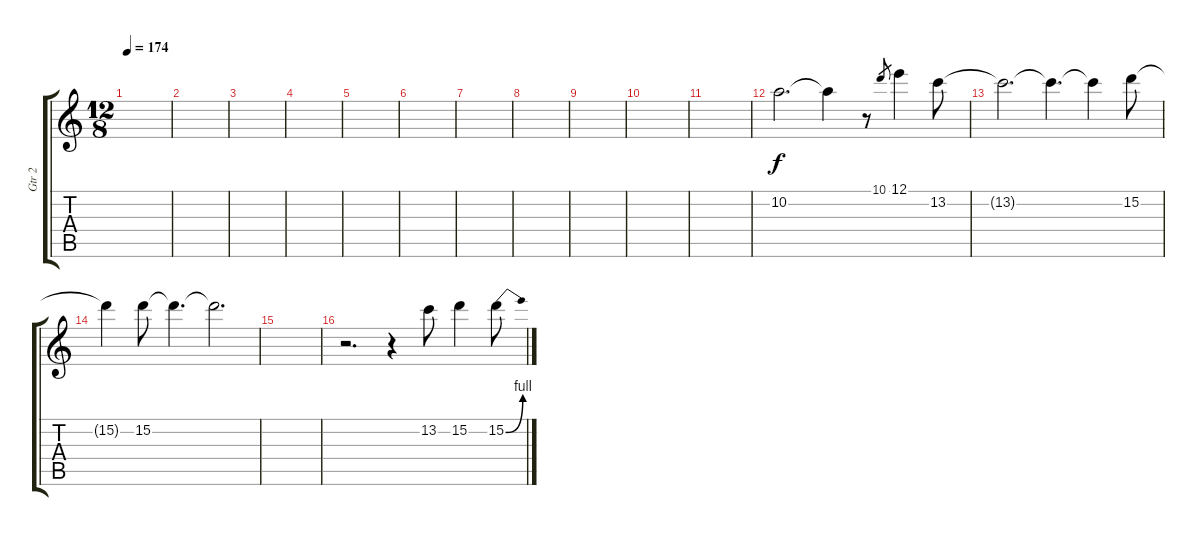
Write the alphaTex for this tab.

\track ("Gtr 2" "Gtr 2") {instrument overdrivenguitar}
\staff {score tabs}
\tuning (E4 B3 G3 D3 A2 E2) {hide}
\ts (12 8)
\tempo 174
\clef g2
\ks c
|
|
|
|
|
|
|
|
|
|
|
10.2.2{d} 10.2{t}.4 r.8 10.1.8{gr} 12.1.4 13.2.8 |
13.2{t}.2{d} 13.2{t}.4{d} 13.2{t}.4 15.2.8 |
15.2{t}.4 15.2.8 15.2{t}.4{d} 15.2{t}.2{d} |
|
r.2{d} r.4 13.2.8 15.2.4 15.2{be (bend 0 0 60 4)}.8
